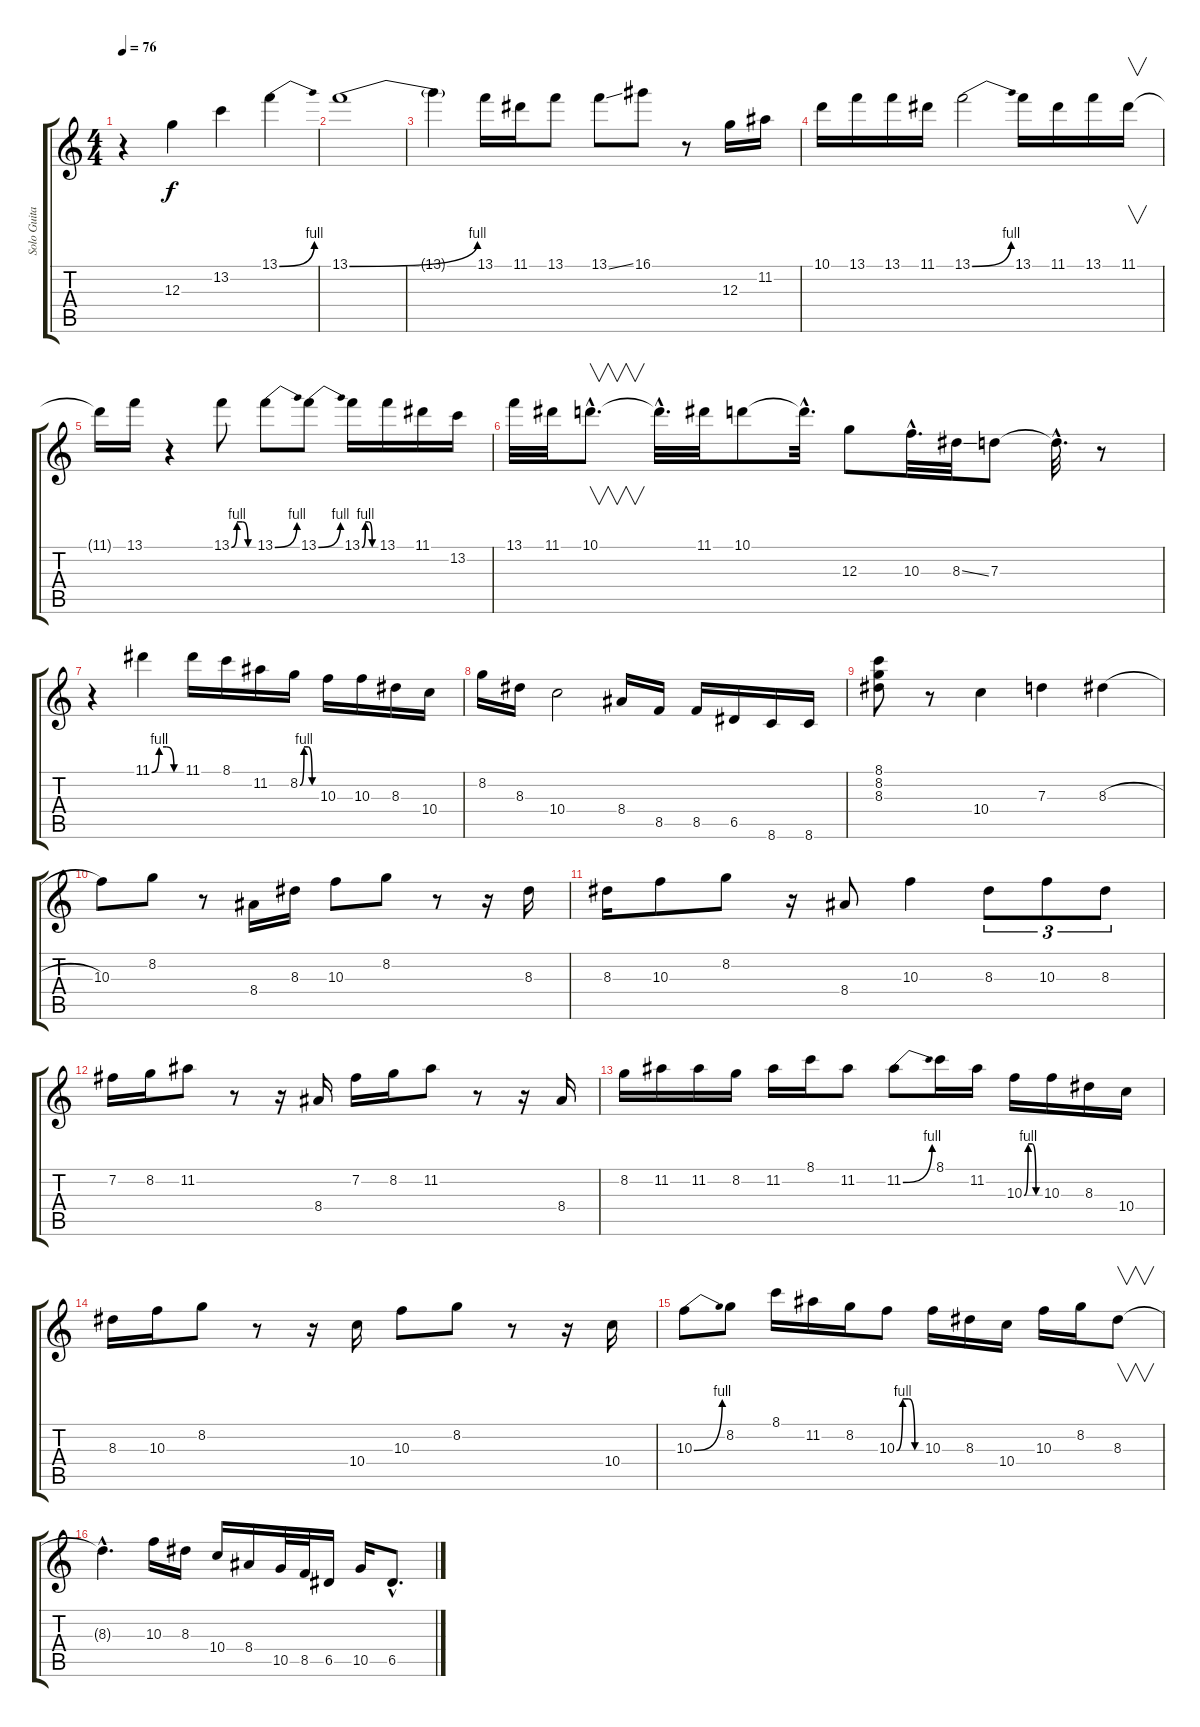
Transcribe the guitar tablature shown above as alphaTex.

\track ("Solo Guitar" "Solo Guita") {instrument overdrivenguitar}
\staff {score tabs}
\tuning (E4 B3 G3 D3 A2 E2) {hide}
\ts (4 4)
\tempo 76
\clef g2
\ks c
r.4{dy f} 12.3.4 13.2.4 13.1{be (bend 0 0 60 4)}.4 |
13.1{be (bend 0 0 60 4)}.1 |
13.1{t}.4 13.1.16 11.1.16 13.1.8 13.1{ss}.8 16.1.8 r.8 12.3.16 11.2.16 |
10.1.16 13.1.16 13.1.16 11.1.16 13.1{be (bend 0 0 60 4)}.2 13.1.16 11.1.16 13.1.16 11.1.16{v} |
11.1{t}.16 13.1.16 r.4 13.1{be (custom 0 0 15 4 30 4 45 0 60 0)}.8 13.1{be (bend 0 0 60 4)}.8 13.1{be (bend 0 0 60 4)}.8 13.1{be (custom 0 0 15 4 30 4 45 0 60 0)}.16 13.1.16 11.1.16 13.2.16 |
13.1.32 11.1.32 10.1{hac}.8{v d} 10.1{hac t}.32{d} 11.1.32 10.1.8 10.1{hac t}.32{d} 12.3.8 10.3{hac}.32{d} 8.3{ss}.32 7.3.8 7.3{hac t}.32{d} r.8 |
r.4 11.1{be (custom 0 0 15 4 30 4 45 0 60 0)}.4 11.1.16 8.1.16 11.2.16 8.2{be (custom 0 0 15 4 30 4 45 0 60 0)}.16 10.3.16 10.3.16 8.3.16 10.4.16 |
8.2.16 8.3.16 10.4.2 8.4.16 8.5.16 8.5.16 6.5.16 8.6.16 8.6.16 |
(8.1 8.2 8.3).8 r.8 10.4.4 7.3.4 8.3{h}.4 |
10.3.8 8.2.8 r.8 8.4.16 8.3.16 10.3.8 8.2.8 r.8 r.16 8.3.16 |
8.3.16 10.3.8 8.2.8 r.16 8.4.8 10.3.4 8.3.8{tu (3 2)} 10.3.8{tu (3 2)} 8.3.8{tu (3 2)} |
7.2.16 8.2.16 11.2.8 r.8 r.16 8.4.16 7.2.16 8.2.16 11.2.8 r.8 r.16 8.4.16 |
8.2.16 11.2.16 11.2.16 8.2.16 11.2.16 8.1.16 11.2.8 11.2{be (bend 0 0 60 4)}.8 8.1.16 11.2.16 10.3{be (custom 0 0 15 4 30 4 45 0 60 0)}.16 10.3.16 8.3.16 10.4.16 |
8.3.16 10.3.16 8.2.8 r.8 r.16 10.4.16 10.3.8 8.2.8 r.8 r.16 10.4.16 |
10.3{be (bend 0 0 60 4)}.8 8.2.8 8.1.16 11.2.16 8.2.16 10.3{be (custom 0 0 15 4 30 4 45 0 60 0)}.8 10.3.16 8.3.16 10.4.16 10.3.16 8.2.16 8.3.8{v} |
8.3{hac t}.4{d} 10.3.16 8.3.16 10.4.16 8.4.16 10.5.32 8.5.32 6.5.16 10.5.16 6.5{hac}.8{d}
